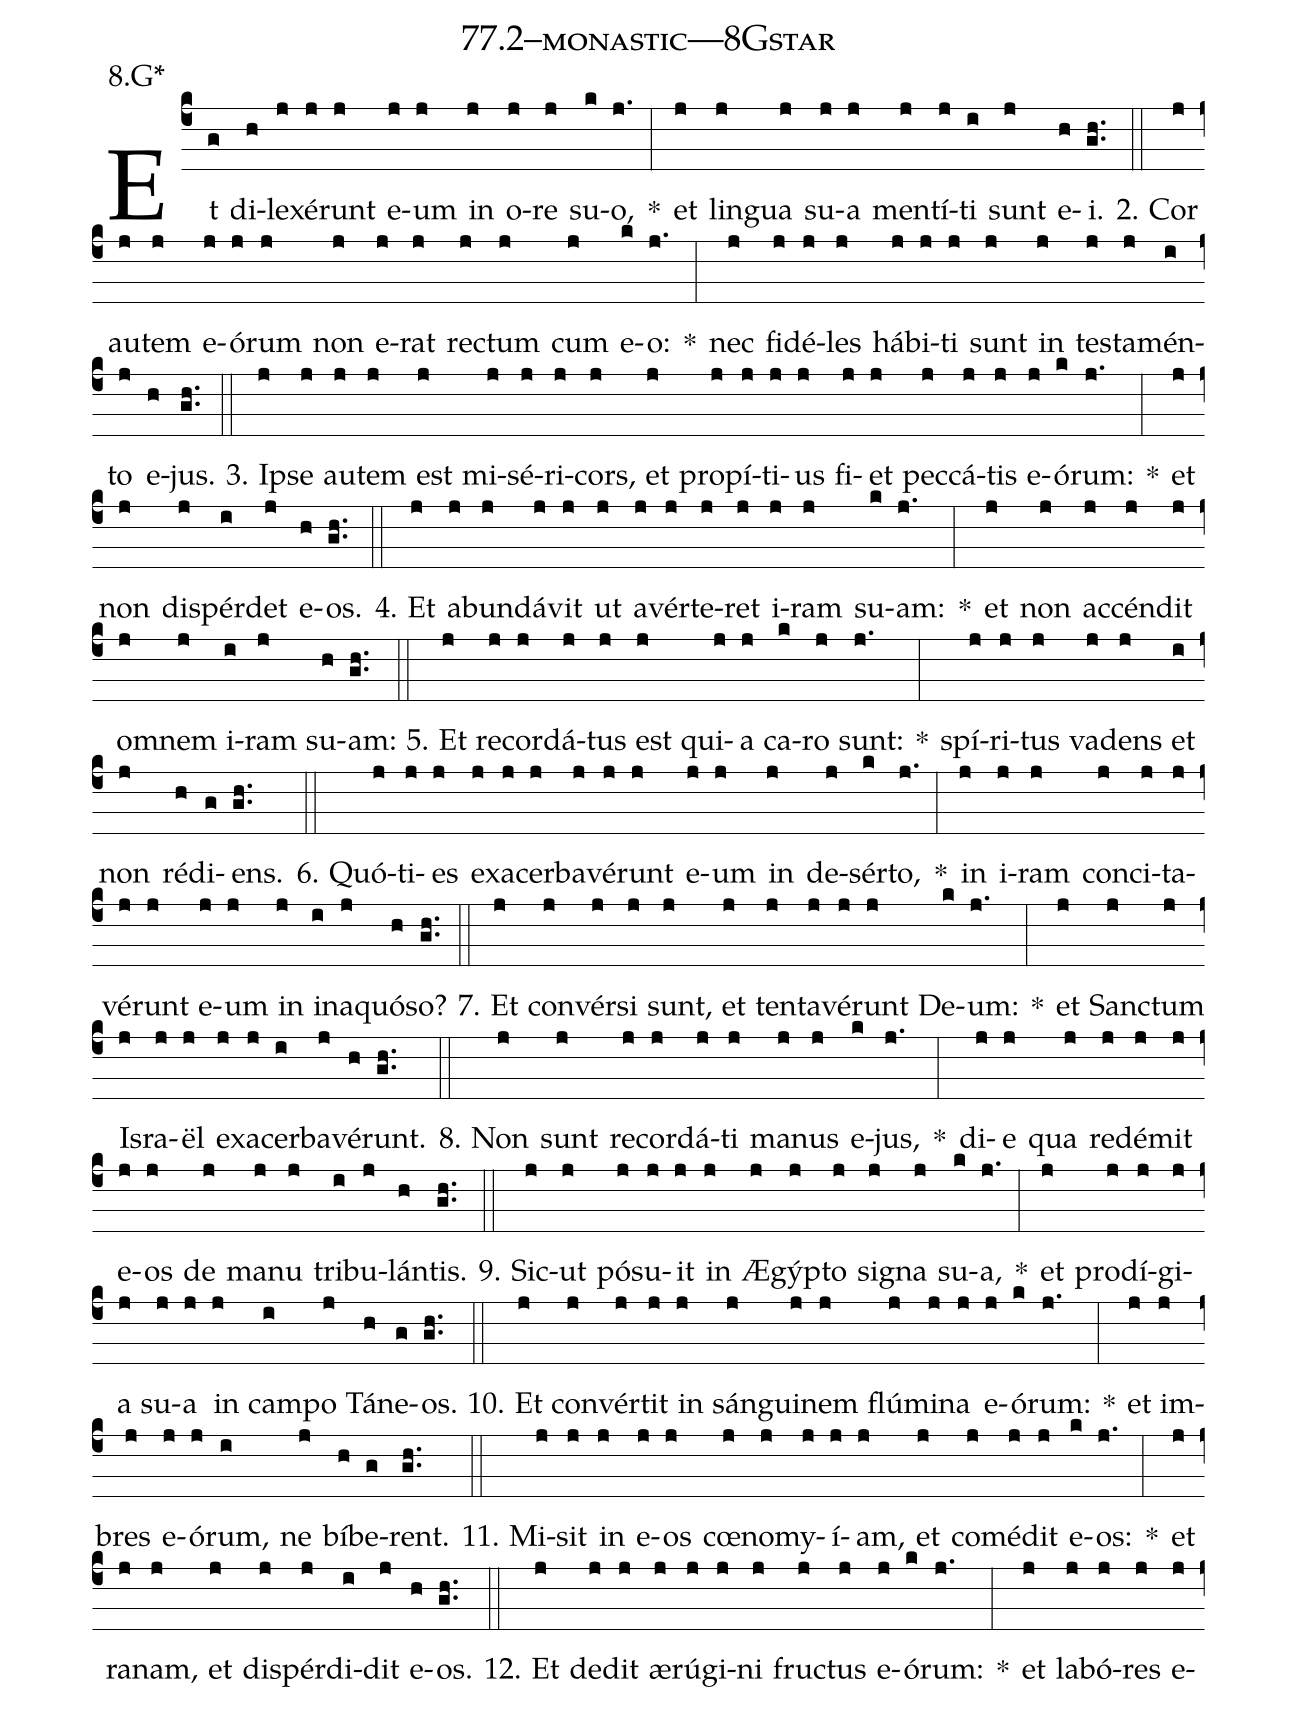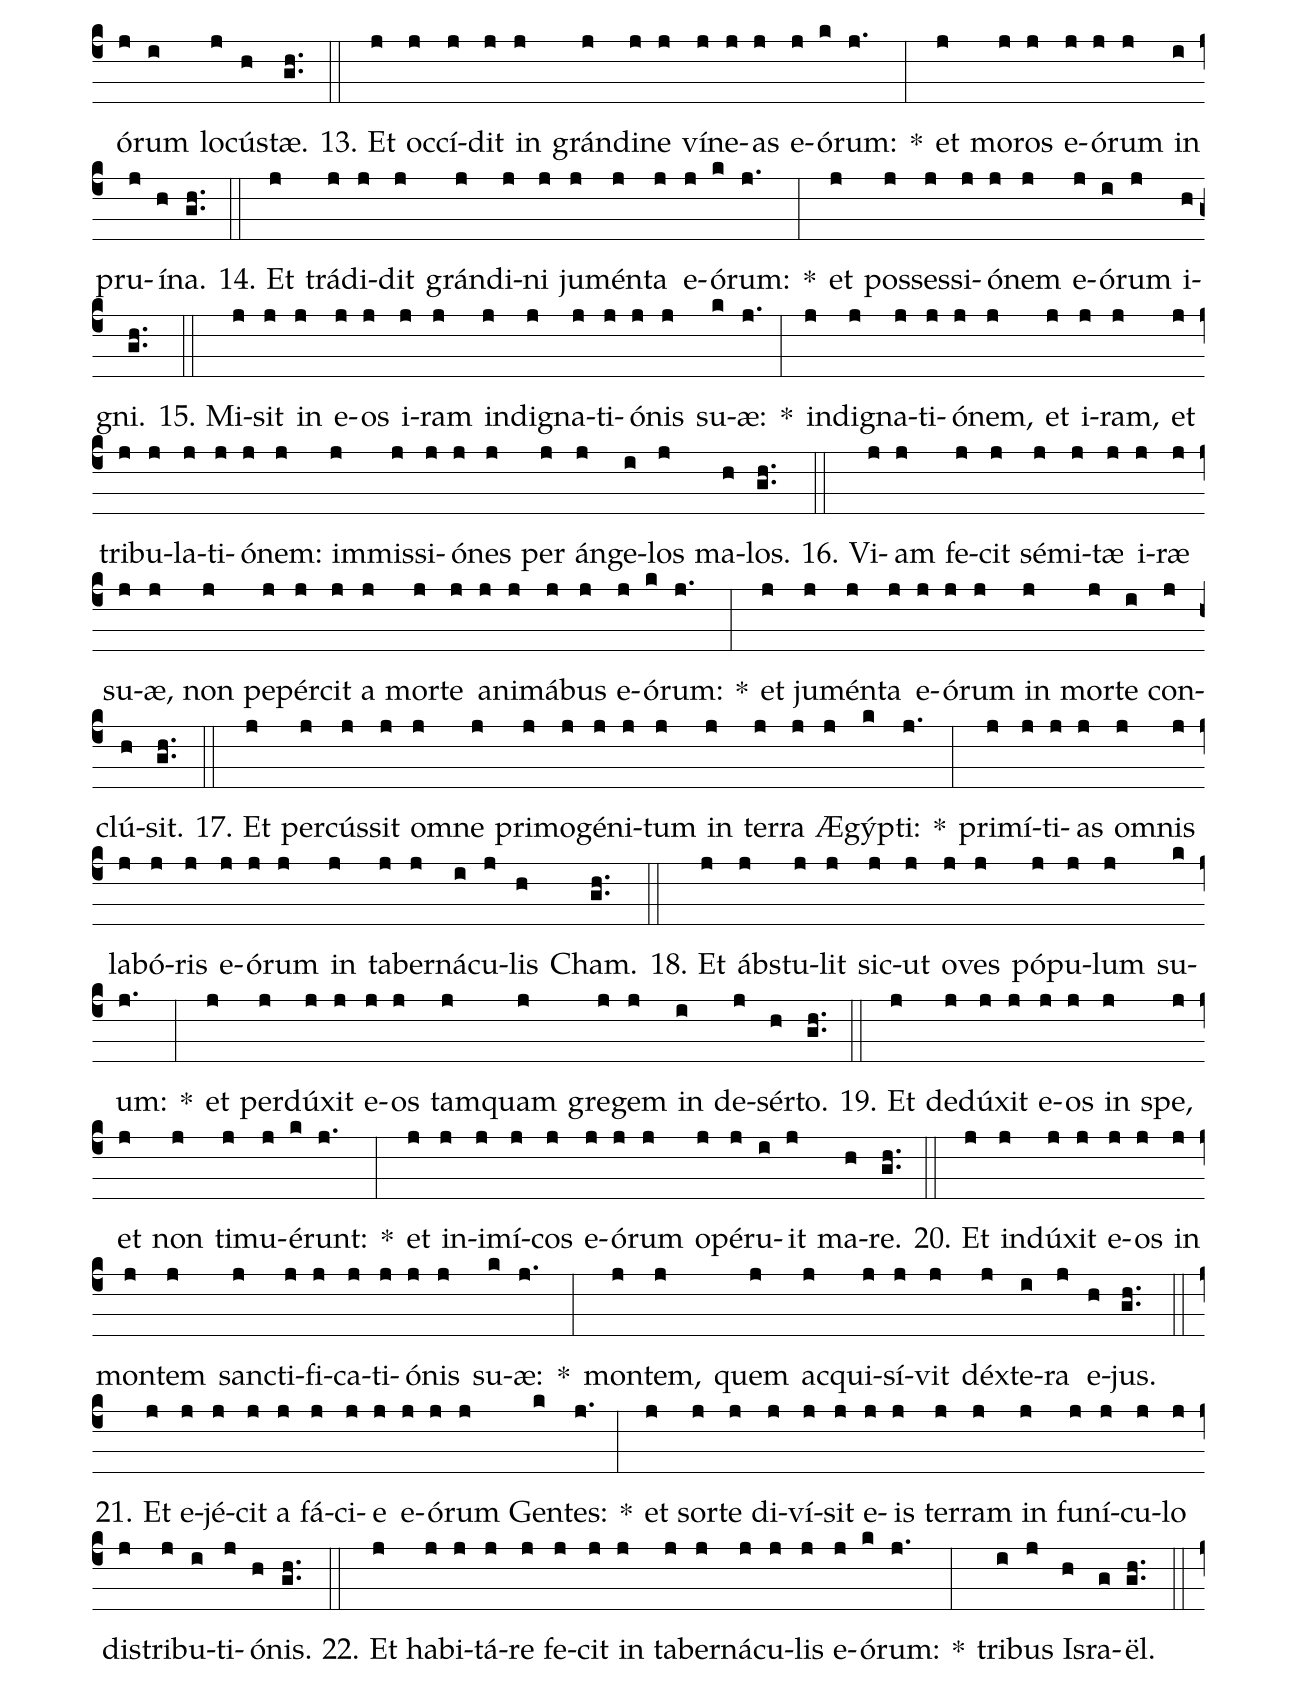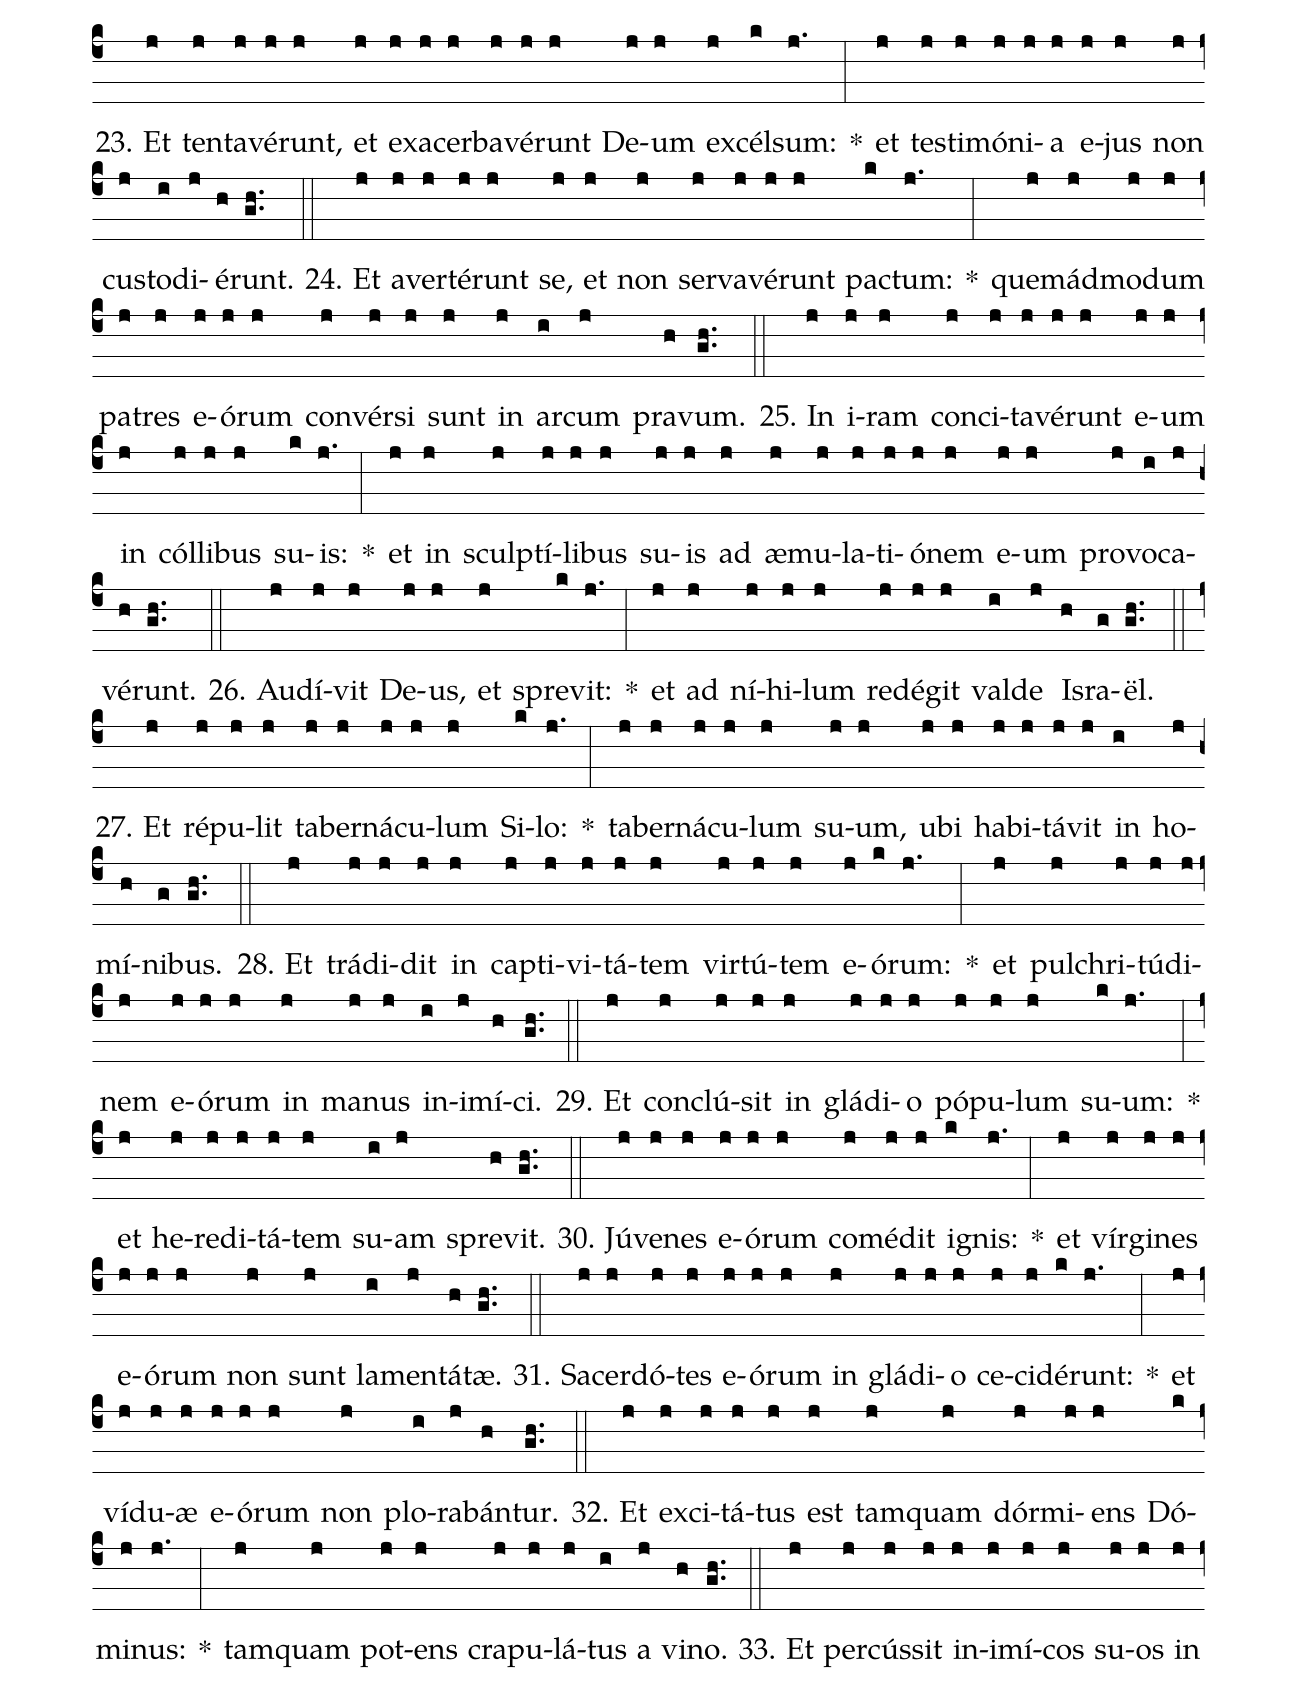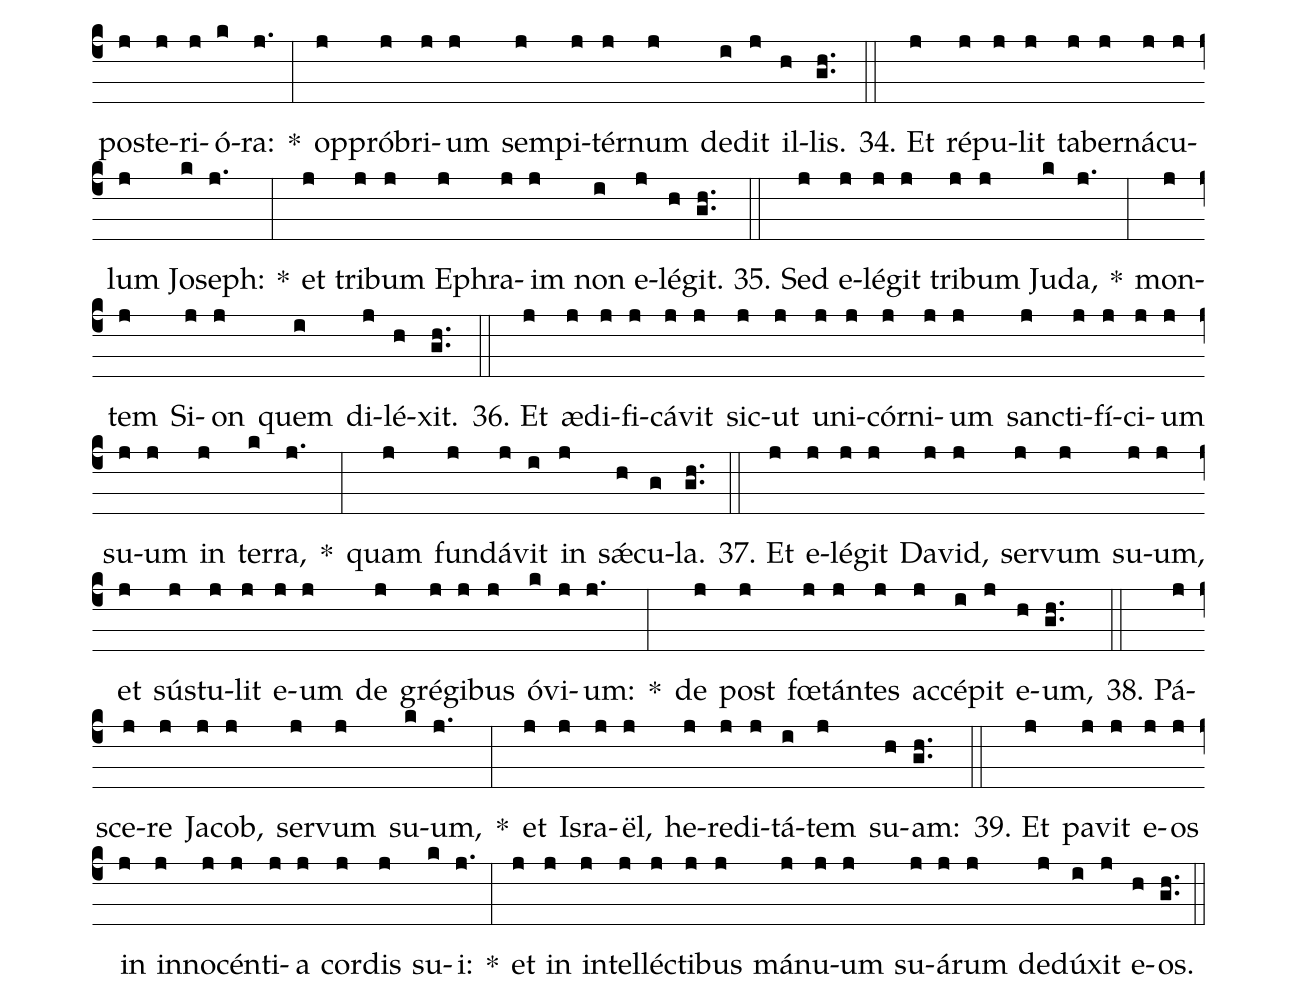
name: 77.2--monastic---8Gstar;
annotation: 8.G*;
%%
(c4)Et(g) di(h)le(j)xé(j)runt(j) e(j)um(j) in(j) o(j)re(j) su(k)o,(j.) *(:) et(j) lin(j)gua(j) su(j)a(j) men(j)tí(j)ti(i) sunt(j) e(h)i.(gh..) (::)
2. Cor(j) au(j)tem(j) e(j)ó(j)rum(j) non(j) e(j)rat(j) rec(j)tum(j) cum(j) e(k)o:(j.) *(:) nec(j) fi(j)dé(j)les(j) há(j)bi(j)ti(j) sunt(j) in(j) tes(j)ta(j)mén(i)to(j) e(h)jus.(gh..) (::)
3. Ip(j)se(j) au(j)tem(j) est(j) mi(j)sé(j)ri(j)cors,(j) et(j) pro(j)pí(j)ti(j)us(j) fi(j)et(j) pec(j)cá(j)tis(j) e(j)ó(k)rum:(j.) *(:) et(j) non(j) dis(j)pér(i)det(j) e(h)os.(gh..) (::)
4. Et(j) ab(j)un(j)dá(j)vit(j) ut(j) a(j)vér(j)te(j)ret(j) i(j)ram(j) su(k)am:(j.) *(:) et(j) non(j) ac(j)cén(j)dit(j) om(j)nem(j) i(i)ram(j) su(h)am:(gh..) (::)
5. Et(j) re(j)cor(j)dá(j)tus(j) est(j) qui(j)a(j) ca(k)ro(j) sunt:(j.) *(:) spí(j)ri(j)tus(j) va(j)dens(j) et(i) non(j) réd(h)i(g)ens.(gh..) (::)
6. Quó(j)ti(j)es(j) ex(j)a(j)cer(j)ba(j)vé(j)runt(j) e(j)um(j) in(j) de(j)sér(k)to,(j.) *(:) in(j) i(j)ram(j) con(j)ci(j)ta(j)vé(j)runt(j) e(j)um(j) in(j) in(i)a(j)quó(h)so?(gh..) (::)
7. Et(j) con(j)vér(j)si(j) sunt,(j) et(j) ten(j)ta(j)vé(j)runt(j) De(k)um:(j.) *(:) et(j) Sanc(j)tum(j) Is(j)ra(j)ël(j) ex(j)a(j)cer(i)ba(j)vé(h)runt.(gh..) (::)
8. Non(j) sunt(j) re(j)cor(j)dá(j)ti(j) ma(j)nus(j) e(k)jus,(j.) *(:) di(j)e(j) qua(j) red(j)é(j)mit(j) e(j)os(j) de(j) ma(j)nu(j) tri(i)bu(j)lán(h)tis.(gh..) (::)
9. Sic(j)ut(j) pó(j)su(j)it(j) in(j) Æ(j)gýp(j)to(j) si(j)gna(j) su(k)a,(j.) *(:) et(j) prod(j)í(j)gi(j)a(j) su(j)a(j) in(j) cam(i)po(j) Tá(h)ne(g)os.(gh..) (::)
10. Et(j) con(j)vér(j)tit(j) in(j) sán(j)gui(j)nem(j) flú(j)mi(j)na(j) e(j)ó(k)rum:(j.) *(:) et(j) im(j)bres(j) e(j)ó(j)rum,(i) ne(j) bí(h)be(g)rent.(gh..) (::)
11. Mi(j)sit(j) in(j) e(j)os(j) cœ(j)no(j)my(j)í(j)am,(j) et(j) com(j)é(j)dit(j) e(k)os:(j.) *(:) et(j) ra(j)nam,(j) et(j) dis(j)pér(j)di(i)dit(j) e(h)os.(gh..) (::)
12. Et(j) de(j)dit(j) æ(j)rú(j)gi(j)ni(j) fruc(j)tus(j) e(j)ó(k)rum:(j.) *(:) et(j) la(j)bó(j)res(j) e(j)ó(j)rum(i) lo(j)cús(h)tæ.(gh..) (::)
13. Et(j) oc(j)cí(j)dit(j) in(j) grán(j)di(j)ne(j) ví(j)ne(j)as(j) e(j)ó(k)rum:(j.) *(:) et(j) mo(j)ros(j) e(j)ó(j)rum(j) in(i) pru(j)í(h)na.(gh..) (::)
14. Et(j) trá(j)di(j)dit(j) grán(j)di(j)ni(j) ju(j)mén(j)ta(j) e(j)ó(k)rum:(j.) *(:) et(j) pos(j)ses(j)si(j)ó(j)nem(j) e(j)ó(i)rum(j) i(h)gni.(gh..) (::)
15. Mi(j)sit(j) in(j) e(j)os(j) i(j)ram(j) in(j)di(j)gna(j)ti(j)ó(j)nis(j) su(k)æ:(j.) *(:) in(j)di(j)gna(j)ti(j)ó(j)nem,(j) et(j) i(j)ram,(j) et(j) tri(j)bu(j)la(j)ti(j)ó(j)nem:(j) im(j)mis(j)si(j)ó(j)nes(j) per(j) án(j)ge(i)los(j) ma(h)los.(gh..) (::)
16. Vi(j)am(j) fe(j)cit(j) sé(j)mi(j)tæ(j) i(j)ræ(j) su(j)æ,(j) non(j) pe(j)pér(j)cit(j) a(j) mor(j)te(j) a(j)ni(j)má(j)bus(j) e(j)ó(k)rum:(j.) *(:) et(j) ju(j)mén(j)ta(j) e(j)ó(j)rum(j) in(j) mor(j)te(i) con(j)clú(h)sit.(gh..) (::)
17. Et(j) per(j)cús(j)sit(j) om(j)ne(j) pri(j)mo(j)gé(j)ni(j)tum(j) in(j) ter(j)ra(j) Æ(j)gýp(k)ti:(j.) *(:) pri(j)mí(j)ti(j)as(j) om(j)nis(j) la(j)bó(j)ris(j) e(j)ó(j)rum(j) in(j) ta(j)ber(j)ná(i)cu(j)lis(h) Cham.(gh..) (::)
18. Et(j) ábs(j)tu(j)lit(j) sic(j)ut(j) o(j)ves(j) pó(j)pu(j)lum(j) su(k)um:(j.) *(:) et(j) per(j)dú(j)xit(j) e(j)os(j) tam(j)quam(j) gre(j)gem(j) in(i) de(j)sér(h)to.(gh..) (::)
19. Et(j) de(j)dú(j)xit(j) e(j)os(j) in(j) spe,(j) et(j) non(j) ti(j)mu(j)é(k)runt:(j.) *(:) et(j) in(j)i(j)mí(j)cos(j) e(j)ó(j)rum(j) o(j)pé(j)ru(i)it(j) ma(h)re.(gh..) (::)
20. Et(j) in(j)dú(j)xit(j) e(j)os(j) in(j) mon(j)tem(j) sanc(j)ti(j)fi(j)ca(j)ti(j)ó(j)nis(j) su(k)æ:(j.) *(:) mon(j)tem,(j) quem(j) ac(j)qui(j)sí(j)vit(j) déx(j)te(i)ra(j) e(h)jus.(gh..) (::)
21. Et(j) e(j)jé(j)cit(j) a(j) fá(j)ci(j)e(j) e(j)ó(j)rum(j) Gen(k)tes:(j.) *(:) et(j) sor(j)te(j) di(j)ví(j)sit(j) e(j)is(j) ter(j)ram(j) in(j) fu(j)ní(j)cu(j)lo(j) dis(j)tri(j)bu(i)ti(j)ó(h)nis.(gh..) (::)
22. Et(j) ha(j)bi(j)tá(j)re(j) fe(j)cit(j) in(j) ta(j)ber(j)ná(j)cu(j)lis(j) e(j)ó(k)rum:(j.) *(:) tri(i)bus(j) Is(h)ra(g)ël.(gh..) (::)
23. Et(j) ten(j)ta(j)vé(j)runt,(j) et(j) ex(j)a(j)cer(j)ba(j)vé(j)runt(j) De(j)um(j) ex(j)cél(k)sum:(j.) *(:) et(j) tes(j)ti(j)mó(j)ni(j)a(j) e(j)jus(j) non(j) cus(j)to(i)di(j)é(h)runt.(gh..) (::)
24. Et(j) a(j)ver(j)té(j)runt(j) se,(j) et(j) non(j) ser(j)va(j)vé(j)runt(j) pac(k)tum:(j.) *(:) quem(j)ád(j)mo(j)dum(j) pa(j)tres(j) e(j)ó(j)rum(j) con(j)vér(j)si(j) sunt(j) in(j) ar(i)cum(j) pra(h)vum.(gh..) (::)
25. In(j) i(j)ram(j) con(j)ci(j)ta(j)vé(j)runt(j) e(j)um(j) in(j) cól(j)li(j)bus(j) su(k)is:(j.) *(:) et(j) in(j) sculp(j)tí(j)li(j)bus(j) su(j)is(j) ad(j) æ(j)mu(j)la(j)ti(j)ó(j)nem(j) e(j)um(j) pro(j)vo(i)ca(j)vé(h)runt.(gh..) (::)
26. Au(j)dí(j)vit(j) De(j)us,(j) et(j) spre(k)vit:(j.) *(:) et(j) ad(j) ní(j)hi(j)lum(j) red(j)é(j)git(j) val(i)de(j) Is(h)ra(g)ël.(gh..) (::)
27. Et(j) ré(j)pu(j)lit(j) ta(j)ber(j)ná(j)cu(j)lum(j) Si(k)lo:(j.) *(:) ta(j)ber(j)ná(j)cu(j)lum(j) su(j)um,(j) u(j)bi(j) ha(j)bi(j)tá(j)vit(j) in(i) ho(j)mí(h)ni(g)bus.(gh..) (::)
28. Et(j) trá(j)di(j)dit(j) in(j) cap(j)ti(j)vi(j)tá(j)tem(j) vir(j)tú(j)tem(j) e(j)ó(k)rum:(j.) *(:) et(j) pul(j)chri(j)tú(j)di(j)nem(j) e(j)ó(j)rum(j) in(j) ma(j)nus(j) in(i)i(j)mí(h)ci.(gh..) (::)
29. Et(j) con(j)clú(j)sit(j) in(j) glá(j)di(j)o(j) pó(j)pu(j)lum(j) su(k)um:(j.) *(:) et(j) he(j)re(j)di(j)tá(j)tem(j) su(i)am(j) spre(h)vit.(gh..) (::)
30. Jú(j)ve(j)nes(j) e(j)ó(j)rum(j) com(j)é(j)dit(j) i(k)gnis:(j.) *(:) et(j) vír(j)gi(j)nes(j) e(j)ó(j)rum(j) non(j) sunt(j) la(i)men(j)tá(h)tæ.(gh..) (::)
31. Sa(j)cer(j)dó(j)tes(j) e(j)ó(j)rum(j) in(j) glá(j)di(j)o(j) ce(j)ci(j)dé(k)runt:(j.) *(:) et(j) ví(j)du(j)æ(j) e(j)ó(j)rum(j) non(j) plo(i)ra(j)bán(h)tur.(gh..) (::)
32. Et(j) ex(j)ci(j)tá(j)tus(j) est(j) tam(j)quam(j) dór(j)mi(j)ens(j) Dó(k)mi(j)nus:(j.) *(:) tam(j)quam(j) pot(j)ens(j) cra(j)pu(j)lá(j)tus(i) a(j) vi(h)no.(gh..) (::)
33. Et(j) per(j)cús(j)sit(j) in(j)i(j)mí(j)cos(j) su(j)os(j) in(j) post(j)e(j)ri(j)ó(k)ra:(j.) *(:) op(j)pró(j)bri(j)um(j) sem(j)pi(j)tér(j)num(j) de(i)dit(j) il(h)lis.(gh..) (::)
34. Et(j) ré(j)pu(j)lit(j) ta(j)ber(j)ná(j)cu(j)lum(j) Jo(k)seph:(j.) *(:) et(j) tri(j)bum(j) E(j)phra(j)im(j) non(i) e(j)lé(h)git.(gh..) (::)
35. Sed(j) e(j)lé(j)git(j) tri(j)bum(j) Ju(k)da,(j.) *(:) mon(j)tem(j) Si(j)on(j) quem(i) di(j)lé(h)xit.(gh..) (::)
36. Et(j) æ(j)di(j)fi(j)cá(j)vit(j) sic(j)ut(j) u(j)ni(j)cór(j)ni(j)um(j) sanc(j)ti(j)fí(j)ci(j)um(j) su(j)um(j) in(j) ter(k)ra,(j.) *(:) quam(j) fun(j)dá(j)vit(i) in(j) sǽ(h)cu(g)la.(gh..) (::)
37. Et(j) e(j)lé(j)git(j) Da(j)vid,(j) ser(j)vum(j) su(j)um,(j) et(j) sús(j)tu(j)lit(j) e(j)um(j) de(j) gré(j)gi(j)bus(j) ó(k)vi(j)um:(j.) *(:) de(j) post(j) fœ(j)tán(j)tes(j) ac(j)cé(i)pit(j) e(h)um,(gh..) (::)
38. Pá(j)sce(j)re(j) Ja(j)cob,(j) ser(j)vum(j) su(k)um,(j.) *(:) et(j) Is(j)ra(j)ël,(j) he(j)re(j)di(j)tá(i)tem(j) su(h)am:(gh..) (::)
39. Et(j) pa(j)vit(j) e(j)os(j) in(j) in(j)no(j)cén(j)ti(j)a(j) cor(j)dis(j) su(k)i:(j.) *(:) et(j) in(j) in(j)tel(j)léc(j)ti(j)bus(j) má(j)nu(j)um(j) su(j)á(j)rum(j) de(j)dú(i)xit(j) e(h)os.(gh..) (::)
